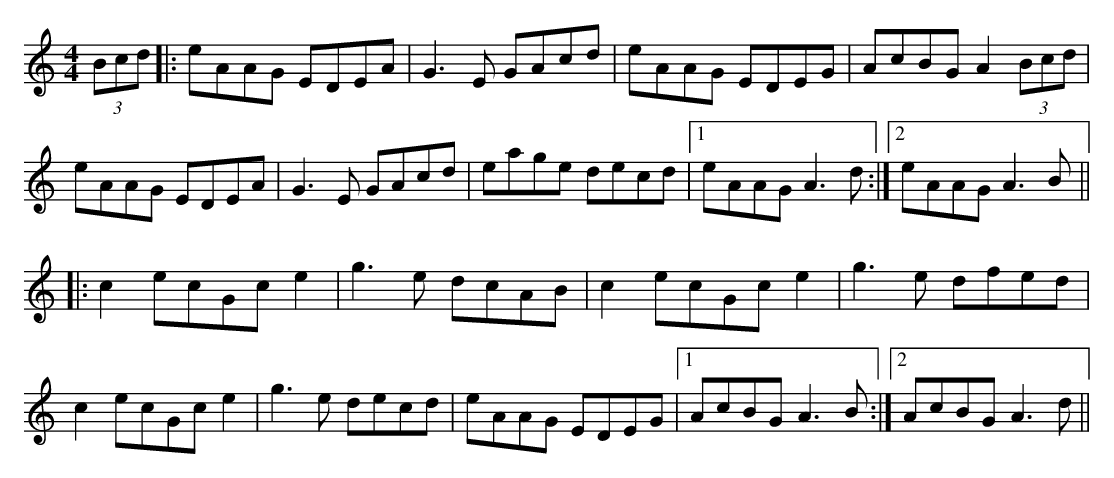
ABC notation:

X:1
M:4/4
K:Amin
(3Bcd|:eAAG EDEA|G3E GAcd|eAAG EDEG|AcBG A2 (3Bcd|
eAAG EDEA|G3E GAcd|eage decd|1 eAAG A3d:|2 eAAG A3B||
|:c2 ecGc e2|g3e dcAB|c2 ecGc e2|g3e dfed|
c2 ecGc e2|g3e decd|eAAG EDEG|1 AcBG A3B:|2 AcBG A3d||
